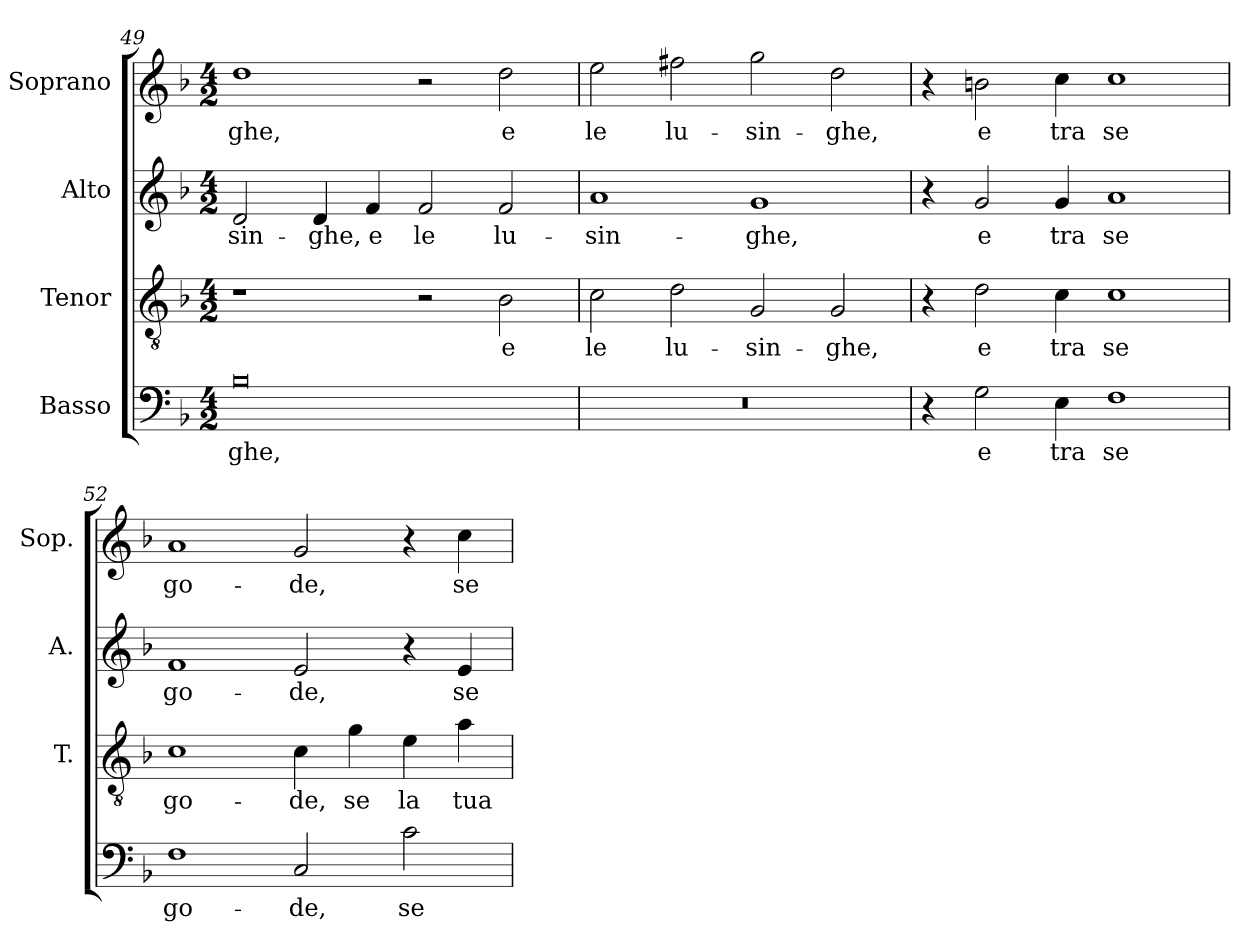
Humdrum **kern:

**kern	**text	**kern	**text	**kern	**text	**kern	**text
*part4	*part4	*part3	*part3	*part2	*part2	*part1	*part1
*staff4	*staff4	*staff3	*staff3	*staff2	*staff2	*staff1	*staff1
*I"Basso	*	*I"Tenor	*	*I"Alto	*	*I"Soprano	*
*	*	*I'T.	*	*I'A.	*	*I'Sop.	*
*clefF4	*	*clefGv2	*	*clefG2	*	*clefG2	*
*	*	*ITrd7c12	*	*	*	*	*
*k[b-]	*	*k[b-]	*	*k[b-]	*	*k[b-]	*
*F:	*	*F:	*	*F:	*	*F:	*
*M4/2	*	*M4/2	*	*M4/2	*	*M4/2	*
=49	=49	=49	=49	=49	=49	=49	=49
!	!LO:LY:b:color=#000000	!	!	!	!	!	!
!	!	!	!	!	!LO:LY:b:color=#000000	!	!
!	!	!	!	!	!	!	!LO:LY:b:color=#000000
0B-i	-ghe,	1r	.	2di/	-sin-	1ddi	-ghe,
!	!	!	!	!	!LO:LY:b:color=#000000	!	!
.	.	.	.	4di/	-ghe,	.	.
!	!	!	!	!	!LO:LY:b:color=#000000	!	!
.	.	.	.	4fi/	e	.	.
!	!	!	!	!	!LO:LY:b:color=#000000	!	!
.	.	2r	.	2fi/	le	2r	.
!	!	!	!LO:LY:b:color=#000000	!	!	!	!
!	!	!	!	!	!LO:LY:b:color=#000000	!	!
!	!	!	!	!	!	!	!LO:LY:b:color=#000000
.	.	2BB-i\	e	2fi/	lu-	2ddi\	e
=50	=50	=50	=50	=50	=50	=50	=50
!LO:N:vis=1	!	!	!	!	!	!	!
!	!	!	!LO:LY:b:color=#000000	!	!	!	!
!	!	!	!	!	!LO:LY:b:color=#000000	!	!
!	!	!	!	!	!	!	!LO:LY:b:color=#000000
0r	.	2Ci\	le	1ai	-sin-	2eei\	le
!	!	!	!LO:LY:b:color=#000000	!	!	!	!
!	!	!	!	!	!	!	!LO:LY:b:color=#000000
.	.	2Di\	lu-	.	.	2ff#Xi\	lu-
!	!	!	!LO:LY:b:color=#000000	!	!	!	!
!	!	!	!	!	!LO:LY:b:color=#000000	!	!
!	!	!	!	!	!	!	!LO:LY:b:color=#000000
.	.	2GGi/	-sin-	1gi	-ghe,	2ggi\	-sin-
!	!	!	!LO:LY:b:color=#000000	!	!	!	!
!	!	!	!	!	!	!	!LO:LY:b:color=#000000
.	.	2GGi/	-ghe,	.	.	2ddi\	-ghe,
=51	=51	=51	=51	=51	=51	=51	=51
4r	.	4r	.	4r	.	4r	.
!	!LO:LY:b:color=#000000	!	!	!	!	!	!
!	!	!	!LO:LY:b:color=#000000	!	!	!	!
!	!	!	!	!	!LO:LY:b:color=#000000	!	!
!	!	!	!	!	!	!	!LO:LY:b:color=#000000
2Gi\	e	2Di\	e	2gi/	e	2bni\	e
!	!LO:LY:b:color=#000000	!	!	!	!	!	!
!	!	!	!LO:LY:b:color=#000000	!	!	!	!
!	!	!	!	!	!LO:LY:b:color=#000000	!	!
!	!	!	!	!	!	!	!LO:LY:b:color=#000000
4Ei\	tra	4Ci\	tra	4gi/	tra	4cci\	tra
!	!LO:LY:b:color=#000000	!	!	!	!	!	!
!	!	!	!LO:LY:b:color=#000000	!	!	!	!
!	!	!	!	!	!LO:LY:b:color=#000000	!	!
!	!	!	!	!	!	!	!LO:LY:b:color=#000000
1Fi	se	1Ci	se	1ai	se	1cci	se
=52	=52	=52	=52	=52	=52	=52	=52
!	!LO:LY:b:color=#000000	!	!	!	!	!	!
!	!	!	!LO:LY:b:color=#000000	!	!	!	!
!	!	!	!	!	!LO:LY:b:color=#000000	!	!
!	!	!	!	!	!	!	!LO:LY:b:color=#000000
1Fi	go-	1Ci	go-	1fi	go-	1ai	go-
!	!LO:LY:b:color=#000000	!	!	!	!	!	!
!	!	!	!LO:LY:b:color=#000000	!	!	!	!
!	!	!	!	!	!LO:LY:b:color=#000000	!	!
!	!	!	!	!	!	!	!LO:LY:b:color=#000000
2Ci/	-de,	4Ci\	-de,	2ei/	-de,	2gi/	-de,
!	!	!	!LO:LY:b:color=#000000	!	!	!	!
.	.	4Gi\	se	.	.	.	.
!	!LO:LY:b:color=#000000	!	!	!	!	!	!
!	!	!	!LO:LY:b:color=#000000	!	!	!	!
2ci\	se	4Ei\	la	4r	.	4r	.
!	!	!	!LO:LY:b:color=#000000	!	!	!	!
!	!	!	!	!	!LO:LY:b:color=#000000	!	!
!	!	!	!	!	!	!	!LO:LY:b:color=#000000
.	.	4Ai\	tua	4ei/	se	4cci\	se
=	=	=	=	=	=	=	=
*-	*-	*-	*-	*-	*-	*-	*-
